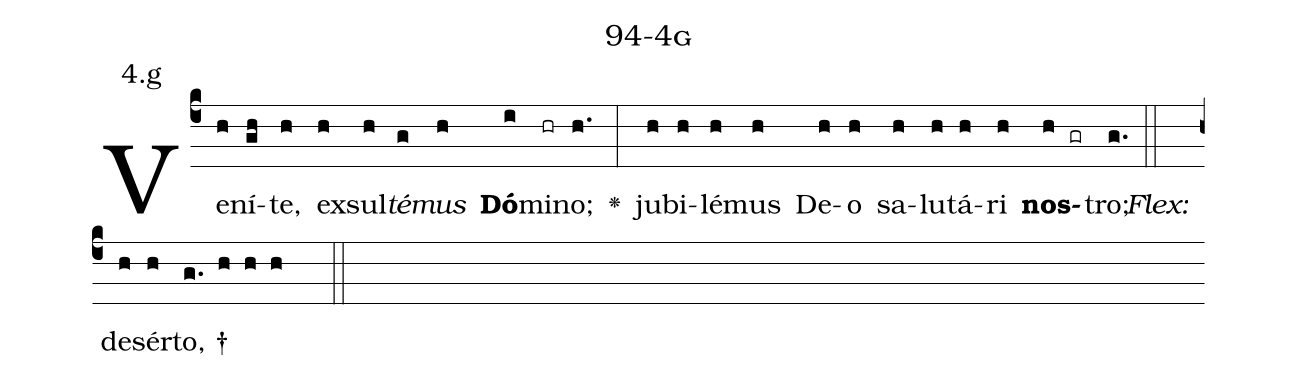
name: 94-4g;
annotation: 4.g;
%%
(c4)Ve(h)ní(gh)te,(h) ex(h)sul(h)<i>té</i>(g)<i>mus</i>(h) <b>Dó</b>(i)mi(hr)no;(h.) <v>\greheightstar</v>(:) ju(h)bi(h)lé(h)mus(h) De(h)o(h) sa(h)lu(h)tá(h)ri(h) <b>nos</b>(h gr)tro;(g.) (::)
<i>Flex:</i>()  de(h)sér(h)to, †(g. h h h  ::)

%E(h) u(h) o(h) u(h) a(h) e.(g.) (::)
